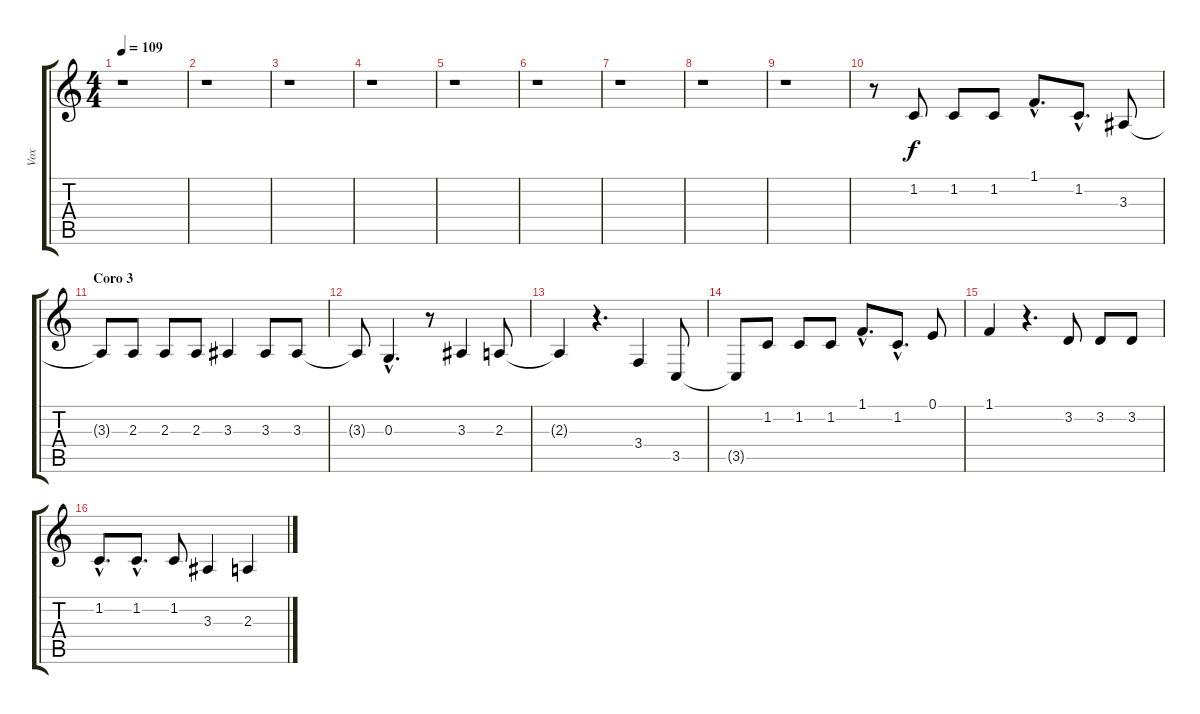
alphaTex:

\track ("Vox" "Vox") {instrument harmonica}
\staff {score tabs}
\tuning (E4 B3 G3 D3 A2 E2) {hide}
\ts (4 4)
\tempo 109
\clef g2
\ks c
r.1{dy f} |
r.1 |
r.1 |
r.1 |
r.1 |
r.1 |
r.1 |
r.1 |
r.1 |
r.8 1.2.8 1.2.8 1.2.8 1.1{hac}.8{d} 1.2{hac}.8{d} 3.3.8 |
\section ("" "Coro 3")
3.3{t}.8 2.3.8 2.3.8 2.3.8 3.3.4 3.3.8 3.3.8 |
3.3{t}.8 0.3{hac}.4{d} r.8 3.3.4 2.3.8 |
2.3{t}.4 r.4{d} 3.4.4 3.5.8 |
3.5{t}.8 1.2.8 1.2.8 1.2.8 1.1{hac}.8{d} 1.2{hac}.8{d} 0.1.8 |
1.1.4 r.4{d} 3.2.8 3.2.8 3.2.8 |
1.2{hac}.8{d} 1.2{hac}.8{d} 1.2.8 3.3.4 2.3.4
